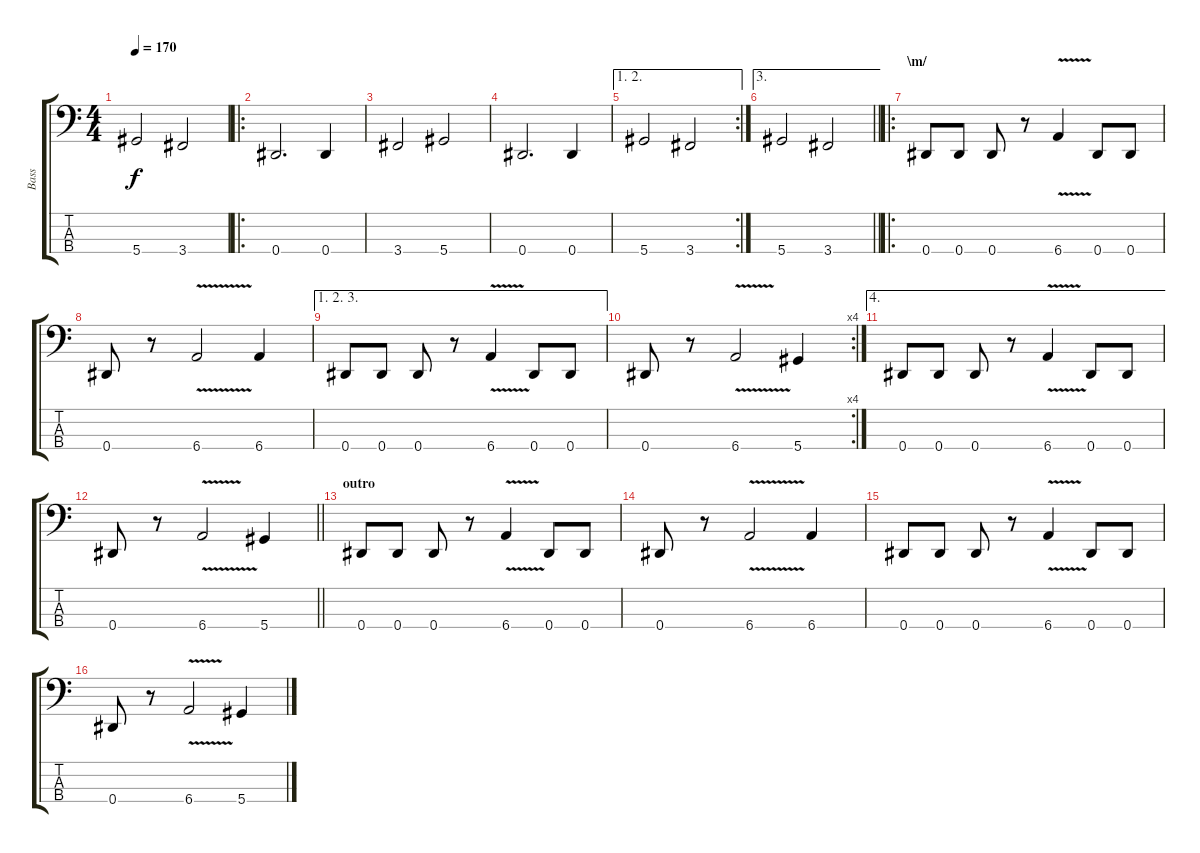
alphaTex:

\track ("Bass" "Bass") {instrument electricbassfinger}
\staff {score tabs}
\tuning (Gb2 Db2 Ab1 Eb1) {hide}
\ts (4 4)
\tempo 170
\clef f4
\ks c
5.4.2{dy f} 3.4.2 |
\ro
0.4.2{d} 0.4.4 |
3.4.2 5.4.2 |
0.4.2{d} 0.4.4 |
\ae (1 2)
\rc 2
5.4.2 3.4.2 |
\ae 3
\barLineRight lightlight
5.4.2 3.4.2 |
\ro
\section ("" "\\m/")
0.4.8 0.4.8 0.4.8 r.8 6.4{v}.4 0.4.8 0.4.8 |
0.4.8 r.8 6.4{v}.2 6.4.4 |
\ae (1 2 3)
0.4.8 0.4.8 0.4.8 r.8 6.4{v}.4 0.4.8 0.4.8 |
\rc 4
0.4.8 r.8 6.4{v}.2 5.4.4 |
\ae 4
0.4.8 0.4.8 0.4.8 r.8 6.4{v}.4 0.4.8 0.4.8 |
\barLineRight lightlight
0.4.8 r.8 6.4{v}.2 5.4.4 |
\section ("" "outro")
0.4.8 0.4.8 0.4.8 r.8 6.4{v}.4 0.4.8 0.4.8 |
0.4.8 r.8 6.4{v}.2 6.4.4 |
0.4.8 0.4.8 0.4.8 r.8 6.4{v}.4 0.4.8 0.4.8 |
0.4.8 r.8 6.4{v}.2 5.4.4
